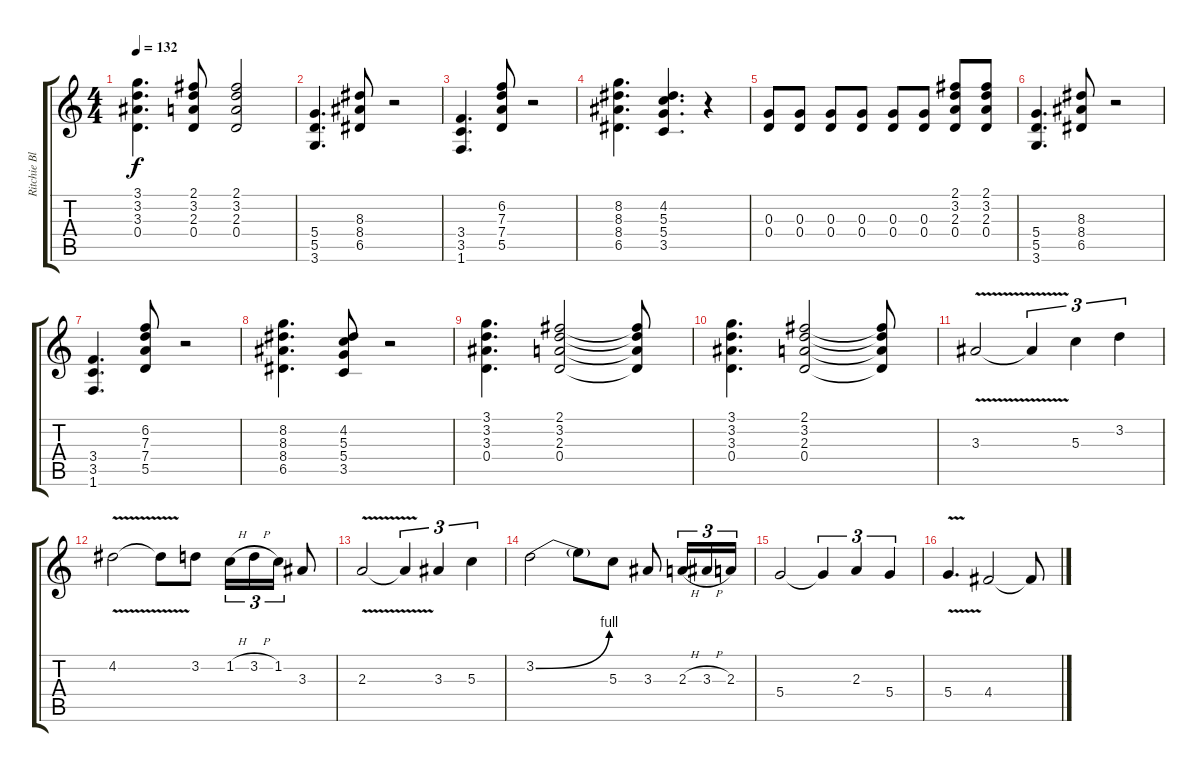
\track ("Ritchie Blackmore" "Ritchie Bl") {instrument overdrivenguitar}
\staff {score tabs}
\tuning (E4 B3 G3 D3 A2 E2) {hide}
\ts (4 4)
\tempo 132
\clef g2
\ks c
(3.1 3.2 3.3 0.4).4{d dy f} (2.1 3.2 2.3 0.4).8 (2.1 3.2 2.3 0.4).2 |
(5.4 5.5 3.6).4{d} (8.3 8.4 6.5).8 r.2 |
(3.4 3.5 1.6).4{d} (6.2 7.3 7.4 5.5).8 r.2 |
(8.2 8.3 8.4 6.5).4{d} (4.2 5.3 5.4 3.5).4{d} r.4 |
(0.3 0.4).8{instrument electricguitarmuted} (0.3 0.4).8 (0.3 0.4).8 (0.3 0.4).8 (0.3 0.4).8 (0.3 0.4).8 (2.1 3.2 2.3 0.4).8{instrument overdrivenguitar} (2.1 3.2 2.3 0.4).8 |
(5.4 5.5 3.6).4{d} (8.3 8.4 6.5).8 r.2 |
(3.4 3.5 1.6).4{d} (6.2 7.3 7.4 5.5).8 r.2 |
(8.2 8.3 8.4 6.5).4{d} (4.2 5.3 5.4 3.5).8 r.2 |
(3.1 3.2 3.3 0.4).4{d} (2.1 3.2 2.3 0.4).2 (2.1{t} 3.2{t} 2.3{t} 0.4{t}).8 |
(3.1 3.2 3.3 0.4).4{d} (2.1 3.2 2.3 0.4).2 (2.1{t} 3.2{t} 2.3{t} 0.4{t}).8 |
3.3{v}.2 3.3{t}.4{tu (3 2)} 5.3.4{tu (3 2)} 3.2.4{tu (3 2)} |
4.2{v}.2 4.2{t}.8 3.2.8 1.2{h}.16{tu (3 2)} 3.2{h}.16{tu (3 2)} 1.2.16{tu (3 2)} 3.3.8 |
2.3{v}.2 2.3{t}.4{tu (3 2)} 3.3.4{tu (3 2)} 5.3.4{tu (3 2)} |
3.2{be (bend 0 0 60 4)}.2 3.2{t}.8 5.3.8 3.3.8 2.3{h}.16{tu (3 2)} 3.3{h}.16{tu (3 2)} 2.3.16{tu (3 2)} |
5.4.2 5.4{t}.4{tu (3 2)} 2.3.4{tu (3 2)} 5.4.4{tu (3 2)} |
5.4{v}.4{d} 4.4.2 4.4{t}.8
